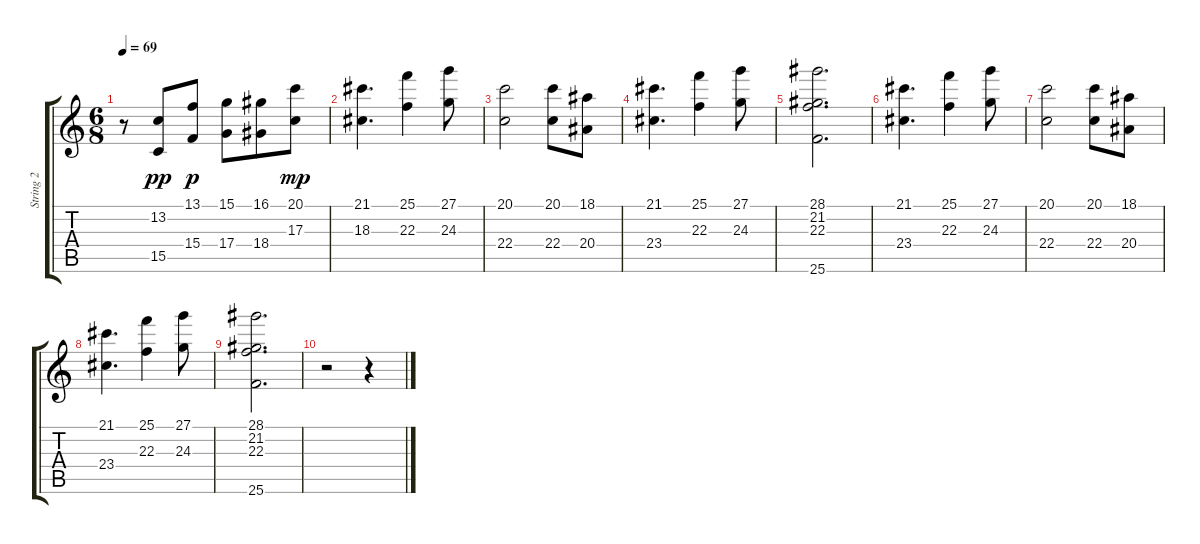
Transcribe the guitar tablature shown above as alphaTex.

\track ("String 2" "String 2") {instrument stringensemble1}
\staff {score tabs}
\tuning (E4 B3 G3 D3 A2 E2) {hide}
\ts (6 8)
\tempo 69
\clef g2
\ks c
r.8{dy p} (13.2 15.5).8{dy pp} (13.1 15.4).8{dy p} (15.1 17.4).8 (16.1 18.4).8 (20.1 17.3).8{dy mp} |
(21.1 18.3).4{d} (25.1 22.3).4 (27.1 24.3).8 |
(20.1 22.4).2 (20.1 22.4).8 (18.1 20.4).8 |
(21.1 23.4).4{d} (25.1 22.3).4 (27.1 24.3).8 |
(28.1 21.2 22.3 25.6).2{d} |
(21.1 23.4).4{d} (25.1 22.3).4 (27.1 24.3).8 |
(20.1 22.4).2 (20.1 22.4).8 (18.1 20.4).8 |
(21.1 23.4).4{d} (25.1 22.3).4 (27.1 24.3).8 |
(28.1 21.2 22.3 25.6).2{d} |
r.2 r.4
